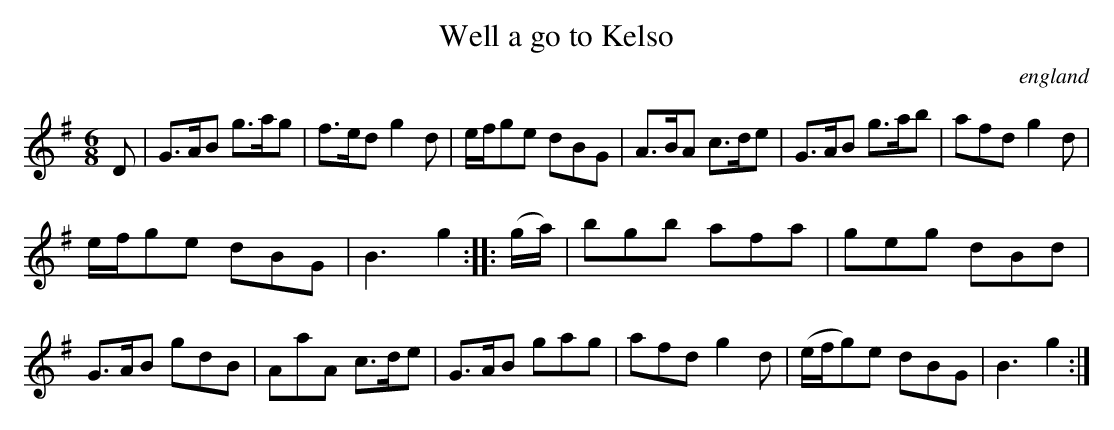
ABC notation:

X:1
T:Well a go to Kelso
O:england
M:6/8
K:G
D|\
G>AB g>ag| f>ed g2d| e/f/ge dBG| A>BA c>de|\
G>AB g>ab| afd g2d|
e/f/ge dBG| B3 g2::\
(g/a/)|\
bgb afa| geg dBd|
G>AB gdB| AaA c>de|\
G>AB gag| afd g2d| (e/f/g)e dBG| B3 g2:|
